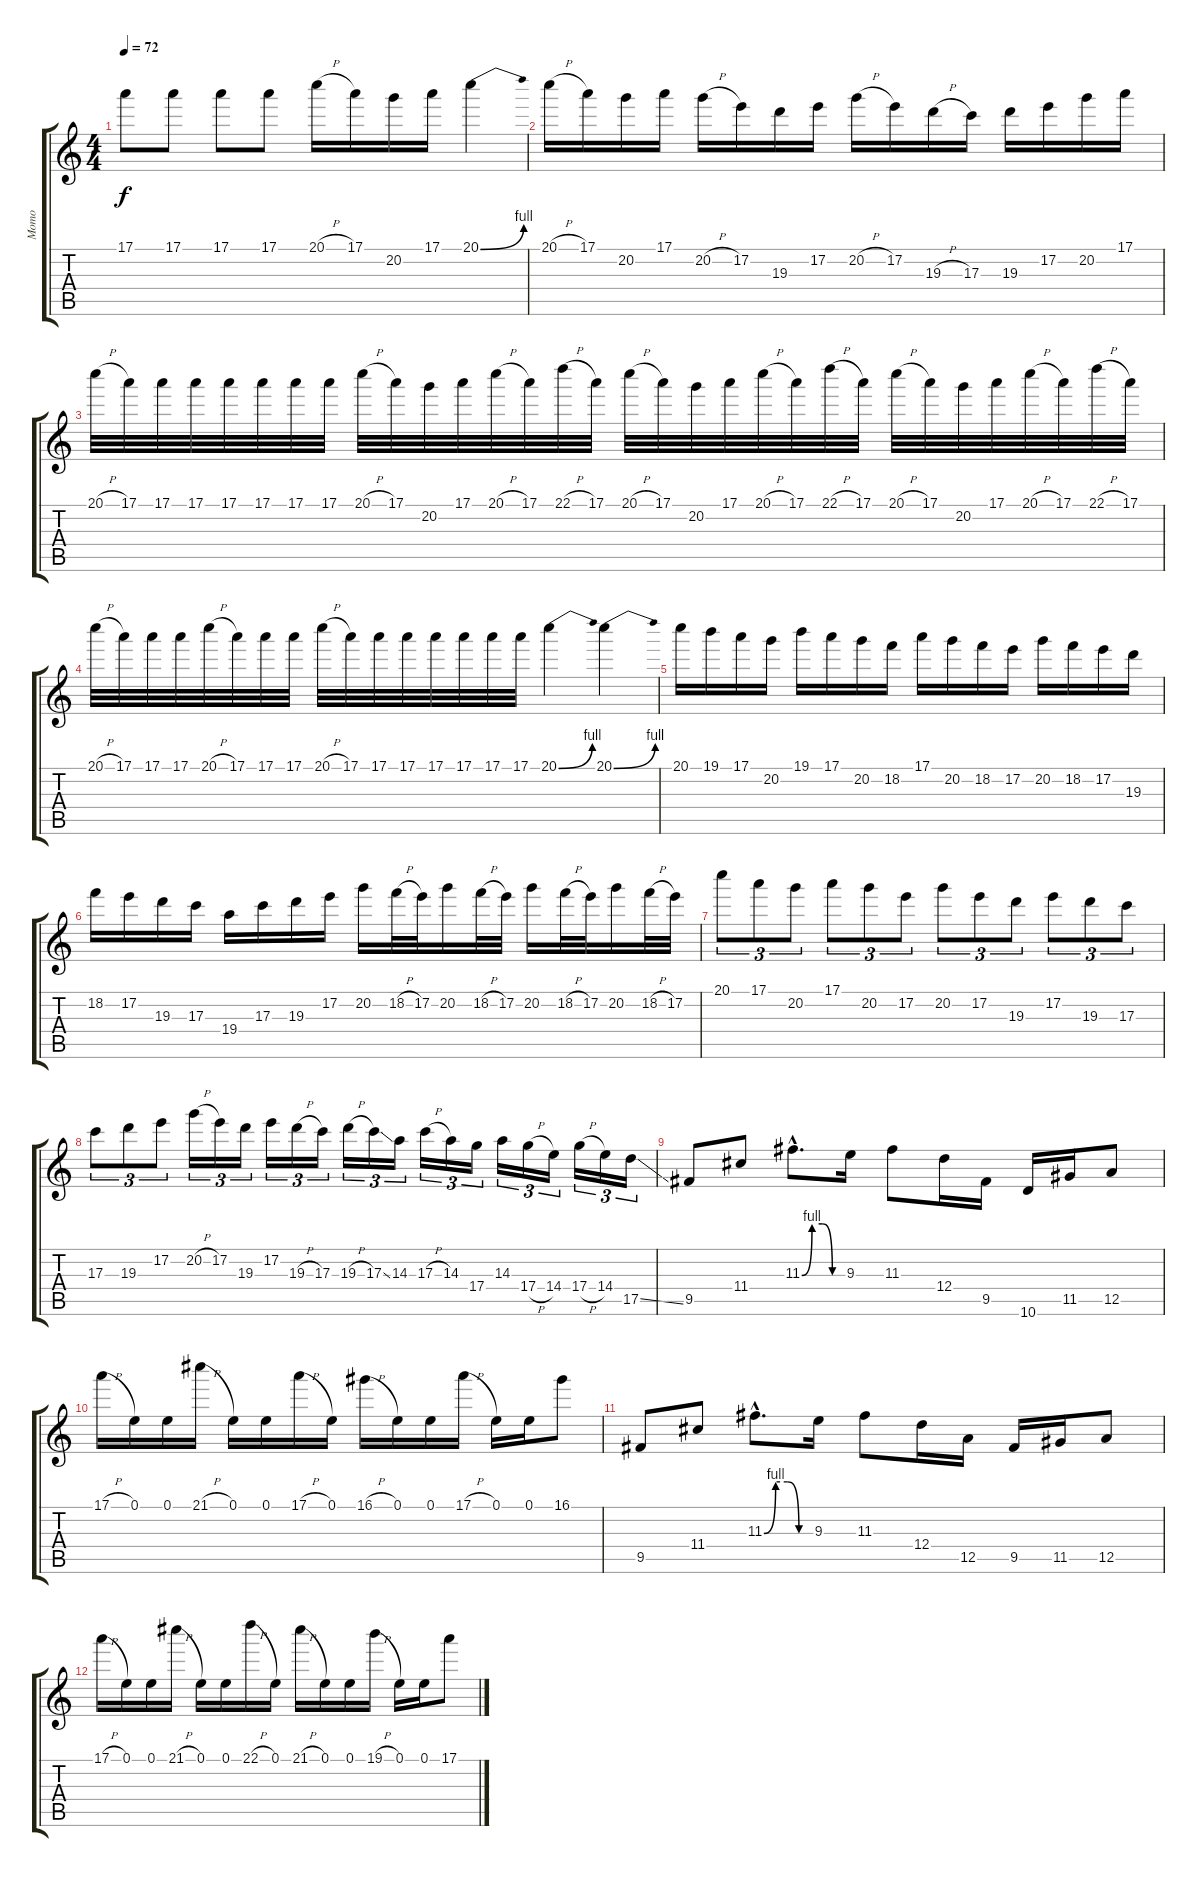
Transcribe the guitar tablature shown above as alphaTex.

\track ("Momo" "Momo") {instrument distortionguitar}
\staff {score tabs}
\tuning (E4 B3 G3 D3 A2 E2) {hide}
\ts (4 4)
\tempo 72
\clef g2
\ks c
17.1.8{dy f} 17.1.8 17.1.8 17.1.8 20.1{h}.16 17.1.16 20.2.16 17.1.16 20.1{be (bend 0 0 60 4)}.4 |
20.1{h}.16 17.1.16 20.2.16 17.1.16 20.2{h}.16 17.2.16 19.3.16 17.2.16 20.2{h}.16 17.2.16 19.3{h}.16 17.3.16 19.3.16 17.2.16 20.2.16 17.1.16 |
20.1{h}.32 17.1.32 17.1.32 17.1.32 17.1.32 17.1.32 17.1.32 17.1.32 20.1{h}.32 17.1.32 20.2.32 17.1.32 20.1{h}.32 17.1.32 22.1{h}.32 17.1.32 20.1{h}.32 17.1.32 20.2.32 17.1.32 20.1{h}.32 17.1.32 22.1{h}.32 17.1.32 20.1{h}.32 17.1.32 20.2.32 17.1.32 20.1{h}.32 17.1.32 22.1{h}.32 17.1.32 |
20.1{h}.32 17.1.32 17.1.32 17.1.32 20.1{h}.32 17.1.32 17.1.32 17.1.32 20.1{h}.32 17.1.32 17.1.32 17.1.32 17.1.32 17.1.32 17.1.32 17.1.32 20.1{be (bend 0 0 60 4)}.4 20.1{be (bend 0 0 60 4)}.4 |
20.1.16 19.1.16 17.1.16 20.2.16 19.1.16 17.1.16 20.2.16 18.2.16 17.1.16 20.2.16 18.2.16 17.2.16 20.2.16 18.2.16 17.2.16 19.3.16 |
18.2.16 17.2.16 19.3.16 17.3.16 19.4.16 17.3.16 19.3.16 17.2.16 20.2.16 18.2{h}.32 17.2.32 20.2.16 18.2{h}.32 17.2.32 20.2.16 18.2{h}.32 17.2.32 20.2.16 18.2{h}.32 17.2.32 |
20.1.8{tu (3 2)} 17.1.8{tu (3 2)} 20.2.8{tu (3 2)} 17.1.8{tu (3 2)} 20.2.8{tu (3 2)} 17.2.8{tu (3 2)} 20.2.8{tu (3 2)} 17.2.8{tu (3 2)} 19.3.8{tu (3 2)} 17.2.8{tu (3 2)} 19.3.8{tu (3 2)} 17.3.8{tu (3 2)} |
17.3.8{tu (3 2)} 19.3.8{tu (3 2)} 17.2.8{tu (3 2)} 20.2{h}.16{tu (3 2)} 17.2.16{tu (3 2)} 19.3.16{tu (3 2)} 17.2.16{tu (3 2)} 19.3{h}.16{tu (3 2)} 17.3.16{tu (3 2)} 19.3{h}.16{tu (3 2)} 17.3{ss}.16{tu (3 2)} 14.3.16{tu (3 2)} 17.3{h}.16{tu (3 2)} 14.3.16{tu (3 2)} 17.4.16{tu (3 2)} 14.3.16{tu (3 2)} 17.4{h}.16{tu (3 2)} 14.4.16{tu (3 2)} 17.4{h}.16{tu (3 2)} 14.4.16{tu (3 2)} 17.5{ss}.16{tu (3 2)} |
9.5.8 11.4.8 11.3{be (custom 0 0 15 4 30 4 45 0 60 0) hac}.8{d} 9.3.16 11.3.8 12.4.16 9.5.16 10.6.16 11.5.16 12.5.8 |
17.1{h}.16 0.1.16 0.1.16 21.1{h}.16 0.1.16 0.1.16 17.1{h}.16 0.1.16 16.1{h}.16 0.1.16 0.1.16 17.1{h}.16 0.1.16 0.1.16 16.1.8 |
9.5.8 11.4.8 11.3{be (custom 0 0 15 4 30 4 45 0 60 0) hac}.8{d} 9.3.16 11.3.8 12.4.16 12.5.16 9.5.16 11.5.16 12.5.8 |
17.1{h}.16 0.1.16 0.1.16 21.1{h}.16 0.1.16 0.1.16 22.1{h}.16 0.1.16 21.1{h}.16 0.1.16 0.1.16 19.1{h}.16 0.1.16 0.1.16 17.1.8
